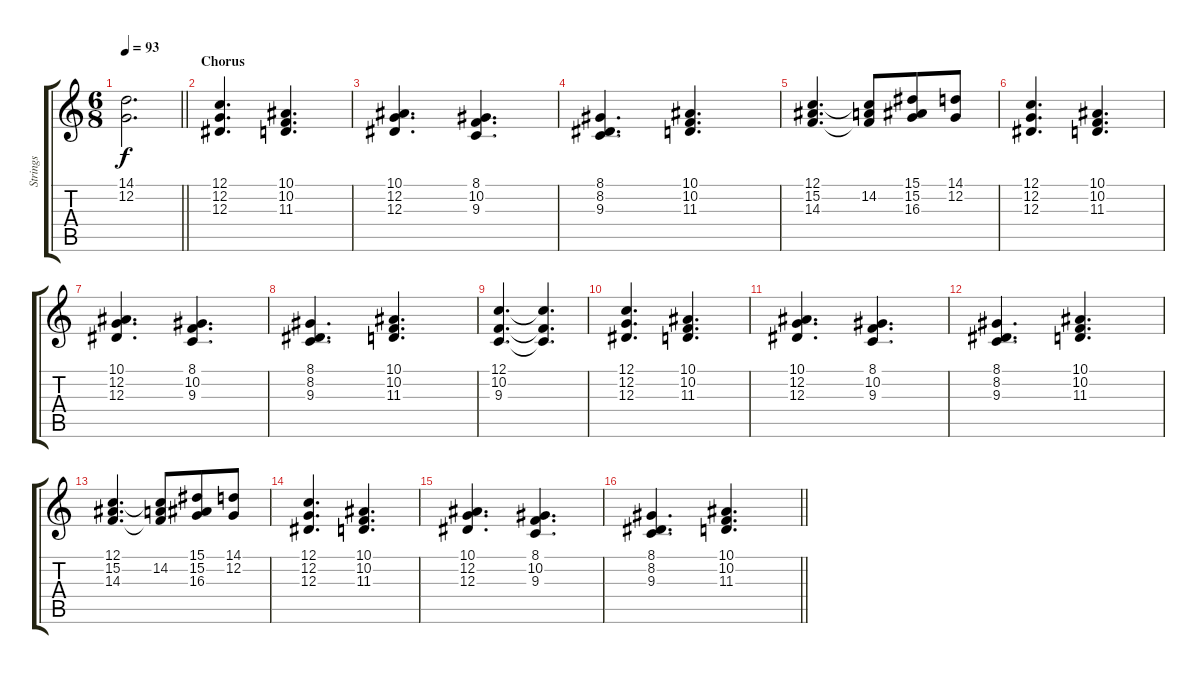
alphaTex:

\track ("Strings" "Strings") {instrument stringensemble1}
\staff {score tabs}
\tuning (C4 G3 Eb3 Bb2 F2 C2) {hide}
\ts (6 8)
\tempo 93
\clef g2
\barLineRight lightlight
\ks c
(14.1{t} 12.2{t}).2{d dy f} |
\section ("" "Chorus")
(12.1 12.2 12.3).4{d} (10.1 10.2 11.3).4{d} |
(10.1 12.2 12.3).4{d} (8.1 10.2 9.3).4{d} |
(8.1 8.2 9.3).4{d} (10.1 10.2 11.3).4{d} |
(12.1 15.2 14.3).4{d} (12.1{t} 14.2 14.3{t}).8 (15.1 15.2 16.3).8 (14.1 12.2).8 |
(12.1 12.2 12.3).4{d} (10.1 10.2 11.3).4{d} |
(10.1 12.2 12.3).4{d} (8.1 10.2 9.3).4{d} |
(8.1 8.2 9.3).4{d} (10.1 10.2 11.3).4{d} |
(12.1 10.2 9.3).4{d} (12.1{t} 10.2{t} 9.3{t}).4{d} |
(12.1 12.2 12.3).4{d} (10.1 10.2 11.3).4{d} |
(10.1 12.2 12.3).4{d} (8.1 10.2 9.3).4{d} |
(8.1 8.2 9.3).4{d} (10.1 10.2 11.3).4{d} |
(12.1 15.2 14.3).4{d} (12.1{t} 14.2 14.3{t}).8 (15.1 15.2 16.3).8 (14.1 12.2).8 |
(12.1 12.2 12.3).4{d} (10.1 10.2 11.3).4{d} |
(10.1 12.2 12.3).4{d} (8.1 10.2 9.3).4{d} |
\barLineRight lightlight
(8.1 8.2 9.3).4{d} (10.1 10.2 11.3).4{d}
